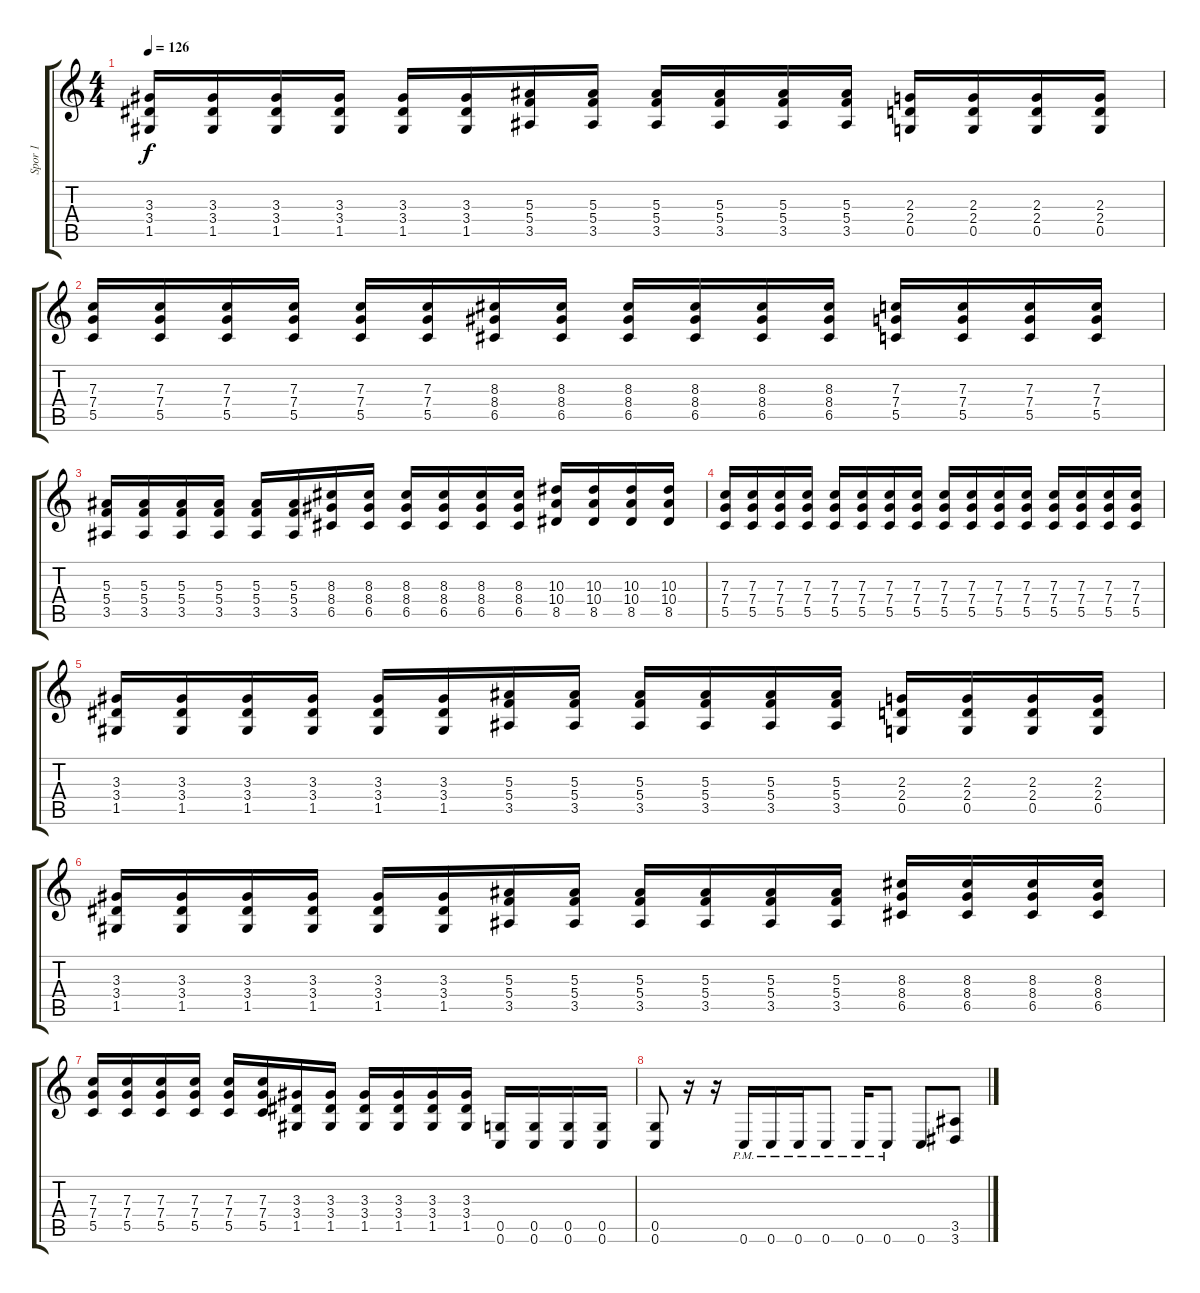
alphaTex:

\track ("Spor 1" "Spor 1") {instrument distortionguitar}
\staff {score tabs}
\tuning (D4 A3 F3 C3 G2 C2) {hide}
\ts (4 4)
\tempo 126
\clef g2
\ks c
(3.3 3.4 1.5).16{dy f} (3.3 3.4 1.5).16 (3.3 3.4 1.5).16 (3.3 3.4 1.5).16 (3.3 3.4 1.5).16 (3.3 3.4 1.5).16 (5.3 5.4 3.5).16 (5.3 5.4 3.5).16 (5.3 5.4 3.5).16 (5.3 5.4 3.5).16 (5.3 5.4 3.5).16 (5.3 5.4 3.5).16 (2.3 2.4 0.5).16 (2.3 2.4 0.5).16 (2.3 2.4 0.5).16 (2.3 2.4 0.5).16 |
(7.3 7.4 5.5).16 (7.3 7.4 5.5).16 (7.3 7.4 5.5).16 (7.3 7.4 5.5).16 (7.3 7.4 5.5).16 (7.3 7.4 5.5).16 (8.3 8.4 6.5).16 (8.3 8.4 6.5).16 (8.3 8.4 6.5).16 (8.3 8.4 6.5).16 (8.3 8.4 6.5).16 (8.3 8.4 6.5).16 (7.3 7.4 5.5).16 (7.3 7.4 5.5).16 (7.3 7.4 5.5).16 (7.3 7.4 5.5).16 |
(5.3 5.4 3.5).16 (5.3 5.4 3.5).16 (5.3 5.4 3.5).16 (5.3 5.4 3.5).16 (5.3 5.4 3.5).16 (5.3 5.4 3.5).16 (8.3 8.4 6.5).16 (8.3 8.4 6.5).16 (8.3 8.4 6.5).16 (8.3 8.4 6.5).16 (8.3 8.4 6.5).16 (8.3 8.4 6.5).16 (10.3 10.4 8.5).16 (10.3 10.4 8.5).16 (10.3 10.4 8.5).16 (10.3 10.4 8.5).16 |
(7.3 7.4 5.5).16 (7.3 7.4 5.5).16 (7.3 7.4 5.5).16 (7.3 7.4 5.5).16 (7.3 7.4 5.5).16 (7.3 7.4 5.5).16 (7.3 7.4 5.5).16 (7.3 7.4 5.5).16 (7.3 7.4 5.5).16 (7.3 7.4 5.5).16 (7.3 7.4 5.5).16 (7.3 7.4 5.5).16 (7.3 7.4 5.5).16 (7.3 7.4 5.5).16 (7.3 7.4 5.5).16 (7.3 7.4 5.5).16 |
(3.3 3.4 1.5).16 (3.3 3.4 1.5).16 (3.3 3.4 1.5).16 (3.3 3.4 1.5).16 (3.3 3.4 1.5).16 (3.3 3.4 1.5).16 (5.3 5.4 3.5).16 (5.3 5.4 3.5).16 (5.3 5.4 3.5).16 (5.3 5.4 3.5).16 (5.3 5.4 3.5).16 (5.3 5.4 3.5).16 (2.3 2.4 0.5).16 (2.3 2.4 0.5).16 (2.3 2.4 0.5).16 (2.3 2.4 0.5).16 |
(3.3 3.4 1.5).16 (3.3 3.4 1.5).16 (3.3 3.4 1.5).16 (3.3 3.4 1.5).16 (3.3 3.4 1.5).16 (3.3 3.4 1.5).16 (5.3 5.4 3.5).16 (5.3 5.4 3.5).16 (5.3 5.4 3.5).16 (5.3 5.4 3.5).16 (5.3 5.4 3.5).16 (5.3 5.4 3.5).16 (8.3 8.4 6.5).16 (8.3 8.4 6.5).16 (8.3 8.4 6.5).16 (8.3 8.4 6.5).16 |
(7.3 7.4 5.5).16 (7.3 7.4 5.5).16 (7.3 7.4 5.5).16 (7.3 7.4 5.5).16 (7.3 7.4 5.5).16 (7.3 7.4 5.5).16 (3.3 3.4 1.5).16 (3.3 3.4 1.5).16 (3.3 3.4 1.5).16 (3.3 3.4 1.5).16 (3.3 3.4 1.5).16 (3.3 3.4 1.5).16 (0.5 0.6).16 (0.5 0.6).16 (0.5 0.6).16 (0.5 0.6).16 |
(0.5 0.6).8 r.16 r.16 0.6{pm}.16 0.6{pm}.16 0.6{pm}.16 0.6{pm}.8 0.6{pm}.16 0.6{pm}.8 0.6.8 (3.5{h} 3.6{h}).8
